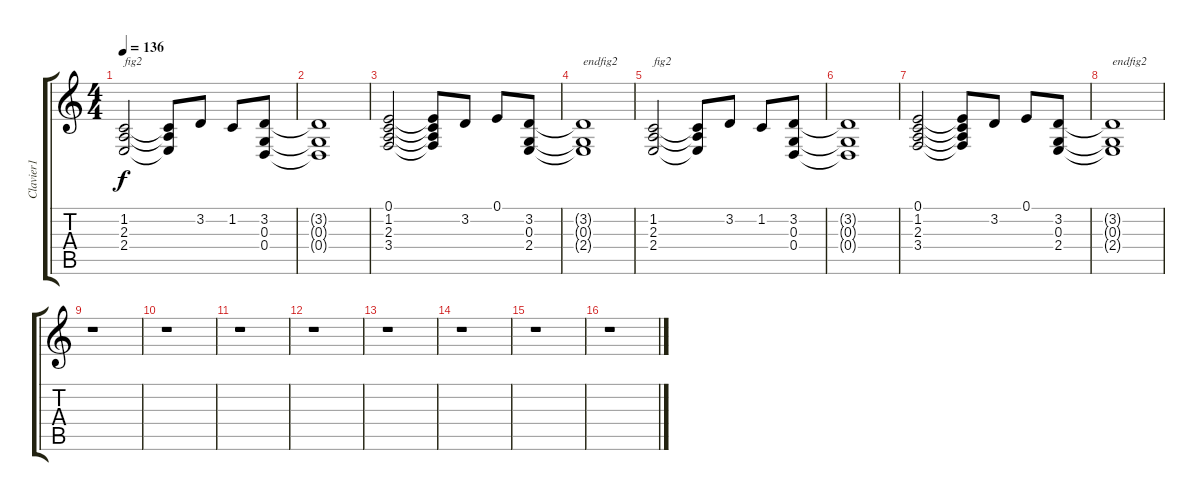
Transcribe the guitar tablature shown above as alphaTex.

\track ("Clavier1" "Clavier1") {instrument drawbarorgan}
\staff {score tabs}
\tuning (E4 B3 G3 D3 A2 E2) {hide}
\ts (4 4)
\tempo 136
\clef g2
\ks c
(1.2 2.3 2.4).2{txt "fig2" dy f} (1.2{t} 2.3{t} 2.4{t}).8 3.2.8 1.2.8 (3.2 0.3 0.4).8 |
(3.2{t} 0.3{t} 0.4{t}).1 |
(0.1 1.2 2.3 3.4).2 (0.1{t} 1.2{t} 2.3{t} 3.4{t}).8 3.2.8 0.1.8 (3.2 0.3 2.4).8 |
(3.2{t} 0.3{t} 2.4{t}).1{txt "endfig2"} |
(1.2 2.3 2.4).2{txt "fig2"} (1.2{t} 2.3{t} 2.4{t}).8 3.2.8 1.2.8 (3.2 0.3 0.4).8 |
(3.2{t} 0.3{t} 0.4{t}).1 |
(0.1 1.2 2.3 3.4).2 (0.1{t} 1.2{t} 2.3{t} 3.4{t}).8 3.2.8 0.1.8 (3.2 0.3 2.4).8 |
(3.2{t} 0.3{t} 2.4{t}).1{txt "endfig2"} |
r.1 |
r.1 |
r.1 |
r.1 |
r.1 |
r.1 |
r.1 |
r.1
